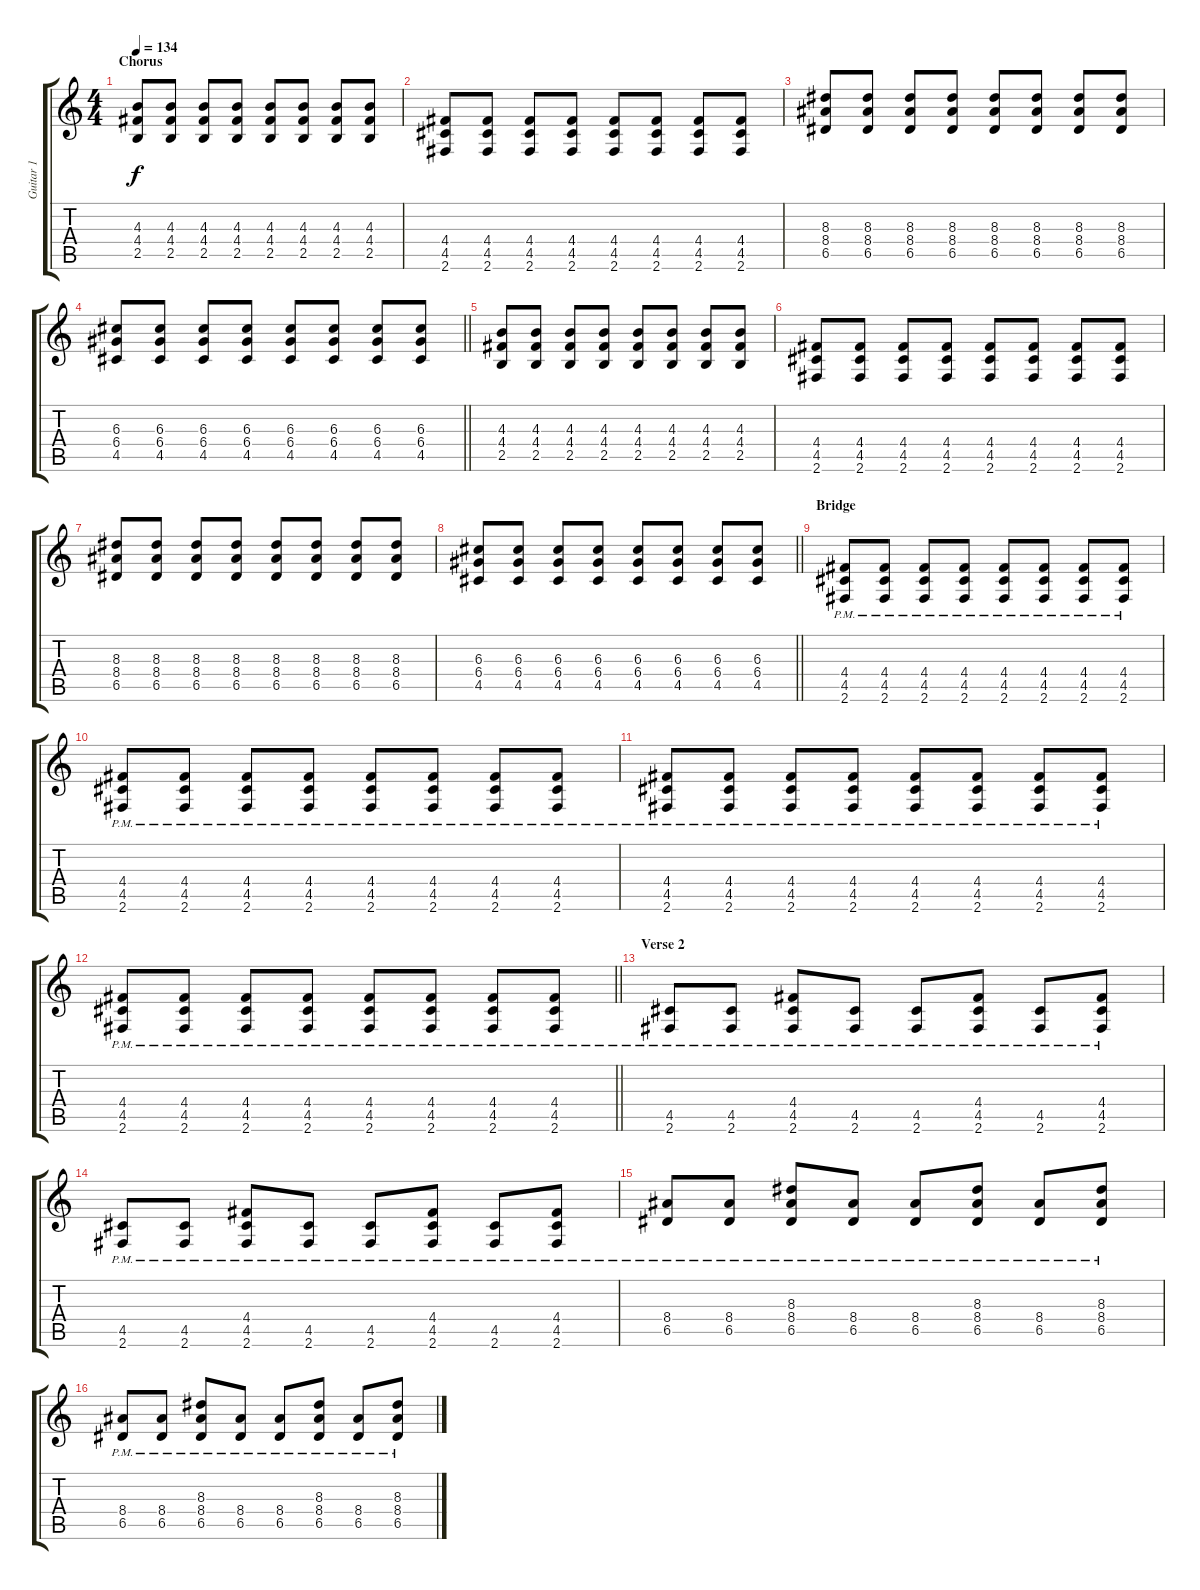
\track ("Guitar 1" "Guitar 1") {instrument overdrivenguitar}
\staff {score tabs}
\tuning (E4 B3 G3 D3 A2 E2) {hide}
\ts (4 4)
\section ("" "Chorus")
\tempo 134
\clef g2
\ks c
(4.3 4.4 2.5).8{dy f} (4.3 4.4 2.5).8 (4.3 4.4 2.5).8 (4.3 4.4 2.5).8 (4.3 4.4 2.5).8 (4.3 4.4 2.5).8 (4.3 4.4 2.5).8 (4.3 4.4 2.5).8 |
(4.4 4.5 2.6).8 (4.4 4.5 2.6).8 (4.4 4.5 2.6).8 (4.4 4.5 2.6).8 (4.4 4.5 2.6).8 (4.4 4.5 2.6).8 (4.4 4.5 2.6).8 (4.4 4.5 2.6).8 |
(8.3 8.4 6.5).8 (8.3 8.4 6.5).8 (8.3 8.4 6.5).8 (8.3 8.4 6.5).8 (8.3 8.4 6.5).8 (8.3 8.4 6.5).8 (8.3 8.4 6.5).8 (8.3 8.4 6.5).8 |
\barLineRight lightlight
(6.3 6.4 4.5).8 (6.3 6.4 4.5).8 (6.3 6.4 4.5).8 (6.3 6.4 4.5).8 (6.3 6.4 4.5).8 (6.3 6.4 4.5).8 (6.3 6.4 4.5).8 (6.3 6.4 4.5).8 |
(4.3 4.4 2.5).8 (4.3 4.4 2.5).8 (4.3 4.4 2.5).8 (4.3 4.4 2.5).8 (4.3 4.4 2.5).8 (4.3 4.4 2.5).8 (4.3 4.4 2.5).8 (4.3 4.4 2.5).8 |
(4.4 4.5 2.6).8 (4.4 4.5 2.6).8 (4.4 4.5 2.6).8 (4.4 4.5 2.6).8 (4.4 4.5 2.6).8 (4.4 4.5 2.6).8 (4.4 4.5 2.6).8 (4.4 4.5 2.6).8 |
(8.3 8.4 6.5).8 (8.3 8.4 6.5).8 (8.3 8.4 6.5).8 (8.3 8.4 6.5).8 (8.3 8.4 6.5).8 (8.3 8.4 6.5).8 (8.3 8.4 6.5).8 (8.3 8.4 6.5).8 |
\barLineRight lightlight
(6.3 6.4 4.5).8 (6.3 6.4 4.5).8 (6.3 6.4 4.5).8 (6.3 6.4 4.5).8 (6.3 6.4 4.5).8 (6.3 6.4 4.5).8 (6.3 6.4 4.5).8 (6.3 6.4 4.5).8 |
\section ("" "Bridge")
(4.4{pm} 4.5{pm} 2.6{pm}).8 (4.4{pm} 4.5{pm} 2.6{pm}).8 (4.4{pm} 4.5{pm} 2.6{pm}).8 (4.4{pm} 4.5{pm} 2.6{pm}).8 (4.4{pm} 4.5{pm} 2.6{pm}).8 (4.4{pm} 4.5{pm} 2.6{pm}).8 (4.4{pm} 4.5{pm} 2.6{pm}).8 (4.4{pm} 4.5{pm} 2.6{pm}).8 |
(4.4{pm} 4.5{pm} 2.6{pm}).8 (4.4{pm} 4.5{pm} 2.6{pm}).8 (4.4{pm} 4.5{pm} 2.6{pm}).8 (4.4{pm} 4.5{pm} 2.6{pm}).8 (4.4{pm} 4.5{pm} 2.6{pm}).8 (4.4{pm} 4.5{pm} 2.6{pm}).8 (4.4{pm} 4.5{pm} 2.6{pm}).8 (4.4{pm} 4.5{pm} 2.6{pm}).8 |
(4.4{pm} 4.5{pm} 2.6{pm}).8 (4.4{pm} 4.5{pm} 2.6{pm}).8 (4.4{pm} 4.5{pm} 2.6{pm}).8 (4.4{pm} 4.5{pm} 2.6{pm}).8 (4.4{pm} 4.5{pm} 2.6{pm}).8 (4.4{pm} 4.5{pm} 2.6{pm}).8 (4.4{pm} 4.5{pm} 2.6{pm}).8 (4.4{pm} 4.5{pm} 2.6{pm}).8 |
\barLineRight lightlight
(4.4{pm} 4.5{pm} 2.6{pm}).8 (4.4{pm} 4.5{pm} 2.6{pm}).8 (4.4{pm} 4.5{pm} 2.6{pm}).8 (4.4{pm} 4.5{pm} 2.6{pm}).8 (4.4{pm} 4.5{pm} 2.6{pm}).8 (4.4{pm} 4.5{pm} 2.6{pm}).8 (4.4{pm} 4.5{pm} 2.6{pm}).8 (4.4{pm} 4.5{pm} 2.6{pm}).8 |
\section ("" "Verse 2")
(4.5{pm} 2.6{pm}).8 (4.5{pm} 2.6{pm}).8 (4.4{pm} 4.5{pm} 2.6{pm}).8 (4.5{pm} 2.6{pm}).8 (4.5{pm} 2.6{pm}).8 (4.4{pm} 4.5{pm} 2.6{pm}).8 (4.5{pm} 2.6{pm}).8 (4.4{pm} 4.5{pm} 2.6{pm}).8 |
(4.5{pm} 2.6{pm}).8 (4.5{pm} 2.6{pm}).8 (4.4{pm} 4.5{pm} 2.6{pm}).8 (4.5{pm} 2.6{pm}).8 (4.5{pm} 2.6{pm}).8 (4.4{pm} 4.5{pm} 2.6{pm}).8 (4.5{pm} 2.6{pm}).8 (4.4{pm} 4.5{pm} 2.6{pm}).8 |
(8.4{pm} 6.5{pm}).8 (8.4{pm} 6.5{pm}).8 (8.3{pm} 8.4{pm} 6.5{pm}).8 (8.4{pm} 6.5{pm}).8 (8.4{pm} 6.5{pm}).8 (8.3{pm} 8.4{pm} 6.5{pm}).8 (8.4{pm} 6.5{pm}).8 (8.3{pm} 8.4{pm} 6.5{pm}).8 |
(8.4{pm} 6.5{pm}).8 (8.4{pm} 6.5{pm}).8 (8.3{pm} 8.4{pm} 6.5{pm}).8 (8.4{pm} 6.5{pm}).8 (8.4{pm} 6.5{pm}).8 (8.3{pm} 8.4{pm} 6.5{pm}).8 (8.4{pm} 6.5{pm}).8 (8.3{pm} 8.4{pm} 6.5{pm}).8
